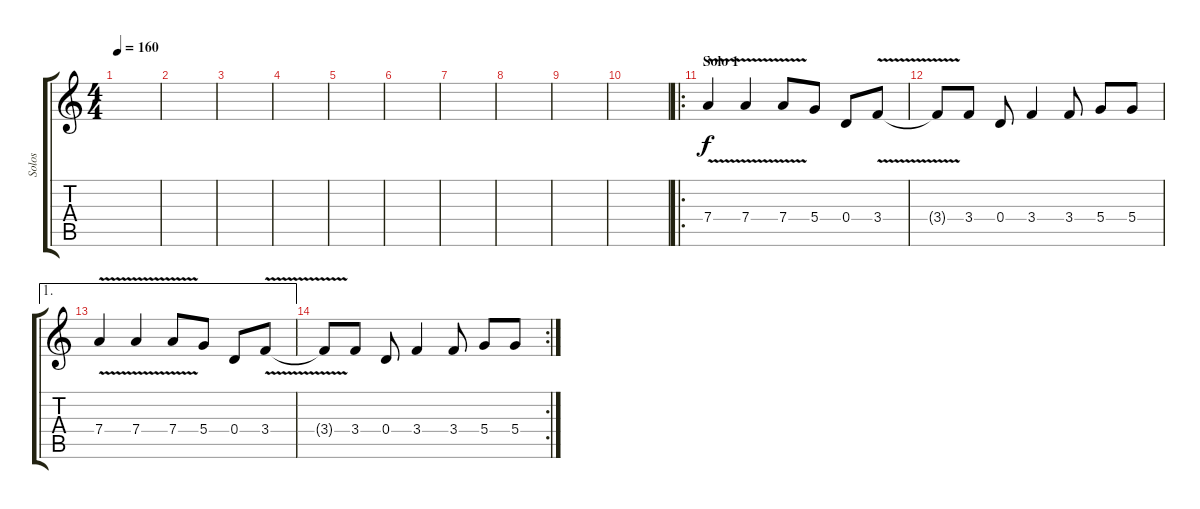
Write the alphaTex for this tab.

\track ("Solos" "Solos") {instrument distortionguitar}
\staff {score tabs}
\tuning (E4 B3 G3 D3 A2 E2) {hide}
\ts (4 4)
\tempo 160
\clef g2
\ks c
|
|
|
|
|
|
|
|
|
|
\ro
\section ("" "Solo 1")
7.4{v}.4 7.4{v}.4 7.4{v}.8 5.4.8 0.4.8 3.4{v}.8 |
3.4{t}.8 3.4.8 0.4.8 3.4.4 3.4.8 5.4.8 5.4.8 |
\ae 1
7.4{v}.4 7.4{v}.4 7.4{v}.8 5.4.8 0.4.8 3.4{v}.8 |
\rc 2
3.4{t}.8 3.4.8 0.4.8 3.4.4 3.4.8 5.4.8 5.4.8
